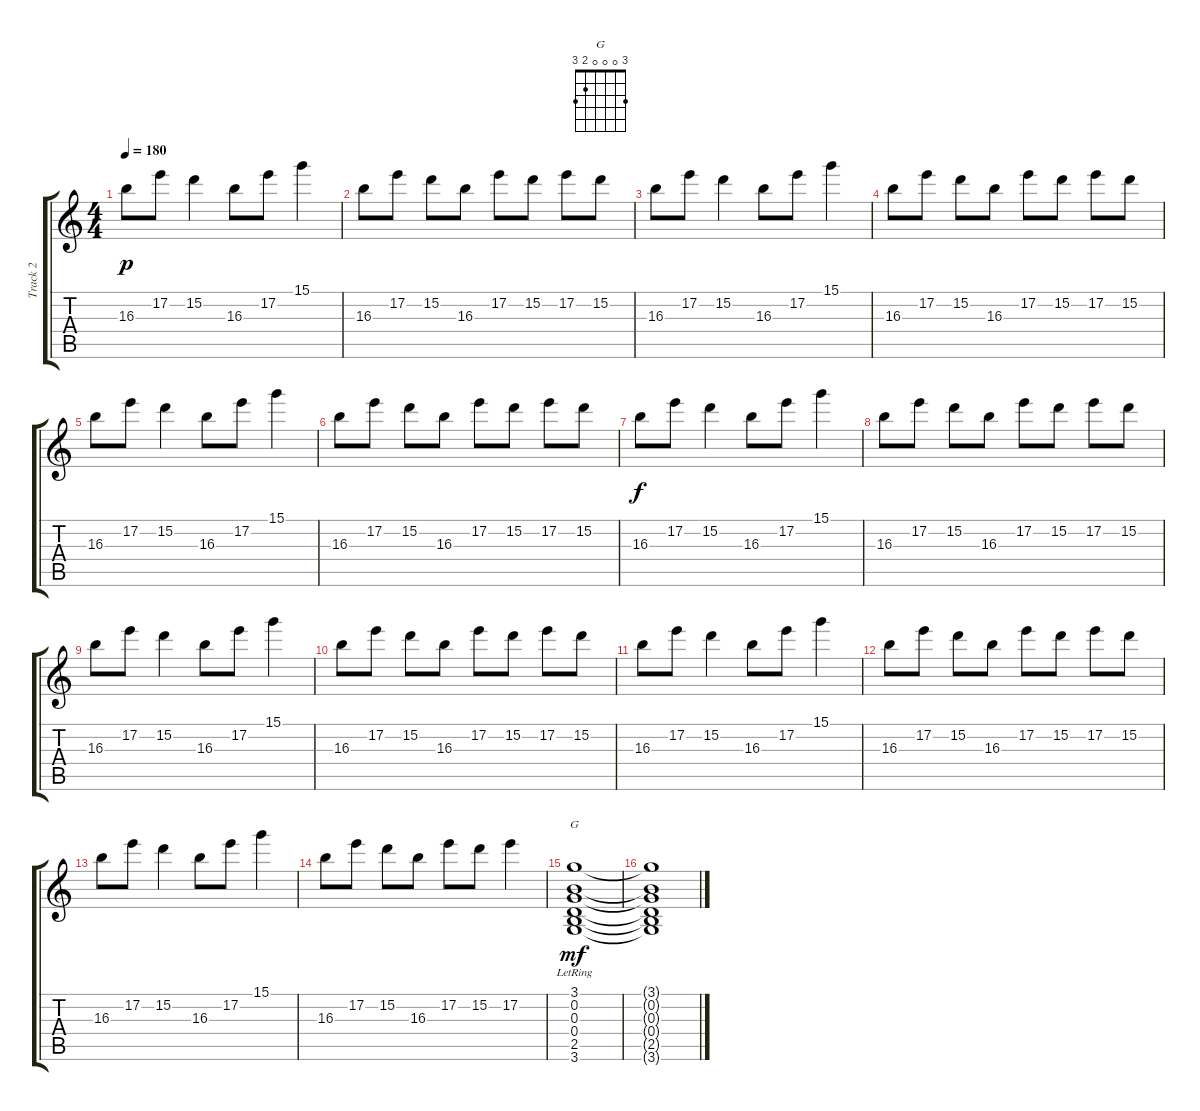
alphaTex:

\track ("Track 2" "Track 2") {instrument distortionguitar}
\staff {score tabs}
\tuning (E4 B3 G3 D3 A2 E2) {hide}
\chord ("G" 3 0 0 0 2 3)
\ts (4 4)
\tempo 180
\clef g2
\ks c
16.3.8{dy p} 17.2.8 15.2.4 16.3.8 17.2.8 15.1.4 |
16.3.8 17.2.8 15.2.8 16.3.8 17.2.8 15.2.8 17.2.8 15.2.8 |
16.3.8 17.2.8 15.2.4 16.3.8 17.2.8 15.1.4 |
16.3.8 17.2.8 15.2.8 16.3.8 17.2.8 15.2.8 17.2.8 15.2.8 |
16.3.8 17.2.8 15.2.4 16.3.8 17.2.8 15.1.4 |
16.3.8 17.2.8 15.2.8 16.3.8 17.2.8 15.2.8 17.2.8 15.2.8 |
16.3.8{dy f} 17.2.8 15.2.4 16.3.8 17.2.8 15.1.4 |
16.3.8 17.2.8 15.2.8 16.3.8 17.2.8 15.2.8 17.2.8 15.2.8 |
16.3.8 17.2.8 15.2.4 16.3.8 17.2.8 15.1.4 |
16.3.8 17.2.8 15.2.8 16.3.8 17.2.8 15.2.8 17.2.8 15.2.8 |
16.3.8 17.2.8 15.2.4 16.3.8 17.2.8 15.1.4 |
16.3.8 17.2.8 15.2.8 16.3.8 17.2.8 15.2.8 17.2.8 15.2.8 |
16.3.8 17.2.8 15.2.4 16.3.8 17.2.8 15.1.4 |
16.3.8 17.2.8 15.2.8 16.3.8 17.2.8 15.2.8 17.2.4 |
(3.1{lr} 0.2{lr} 0.3{lr} 0.4{lr} 2.5{lr} 3.6{lr}).1{ch "G" dy mf} |
(3.1{t} 0.2{t} 0.3{t} 0.4{t} 2.5{t} 3.6{t}).1
